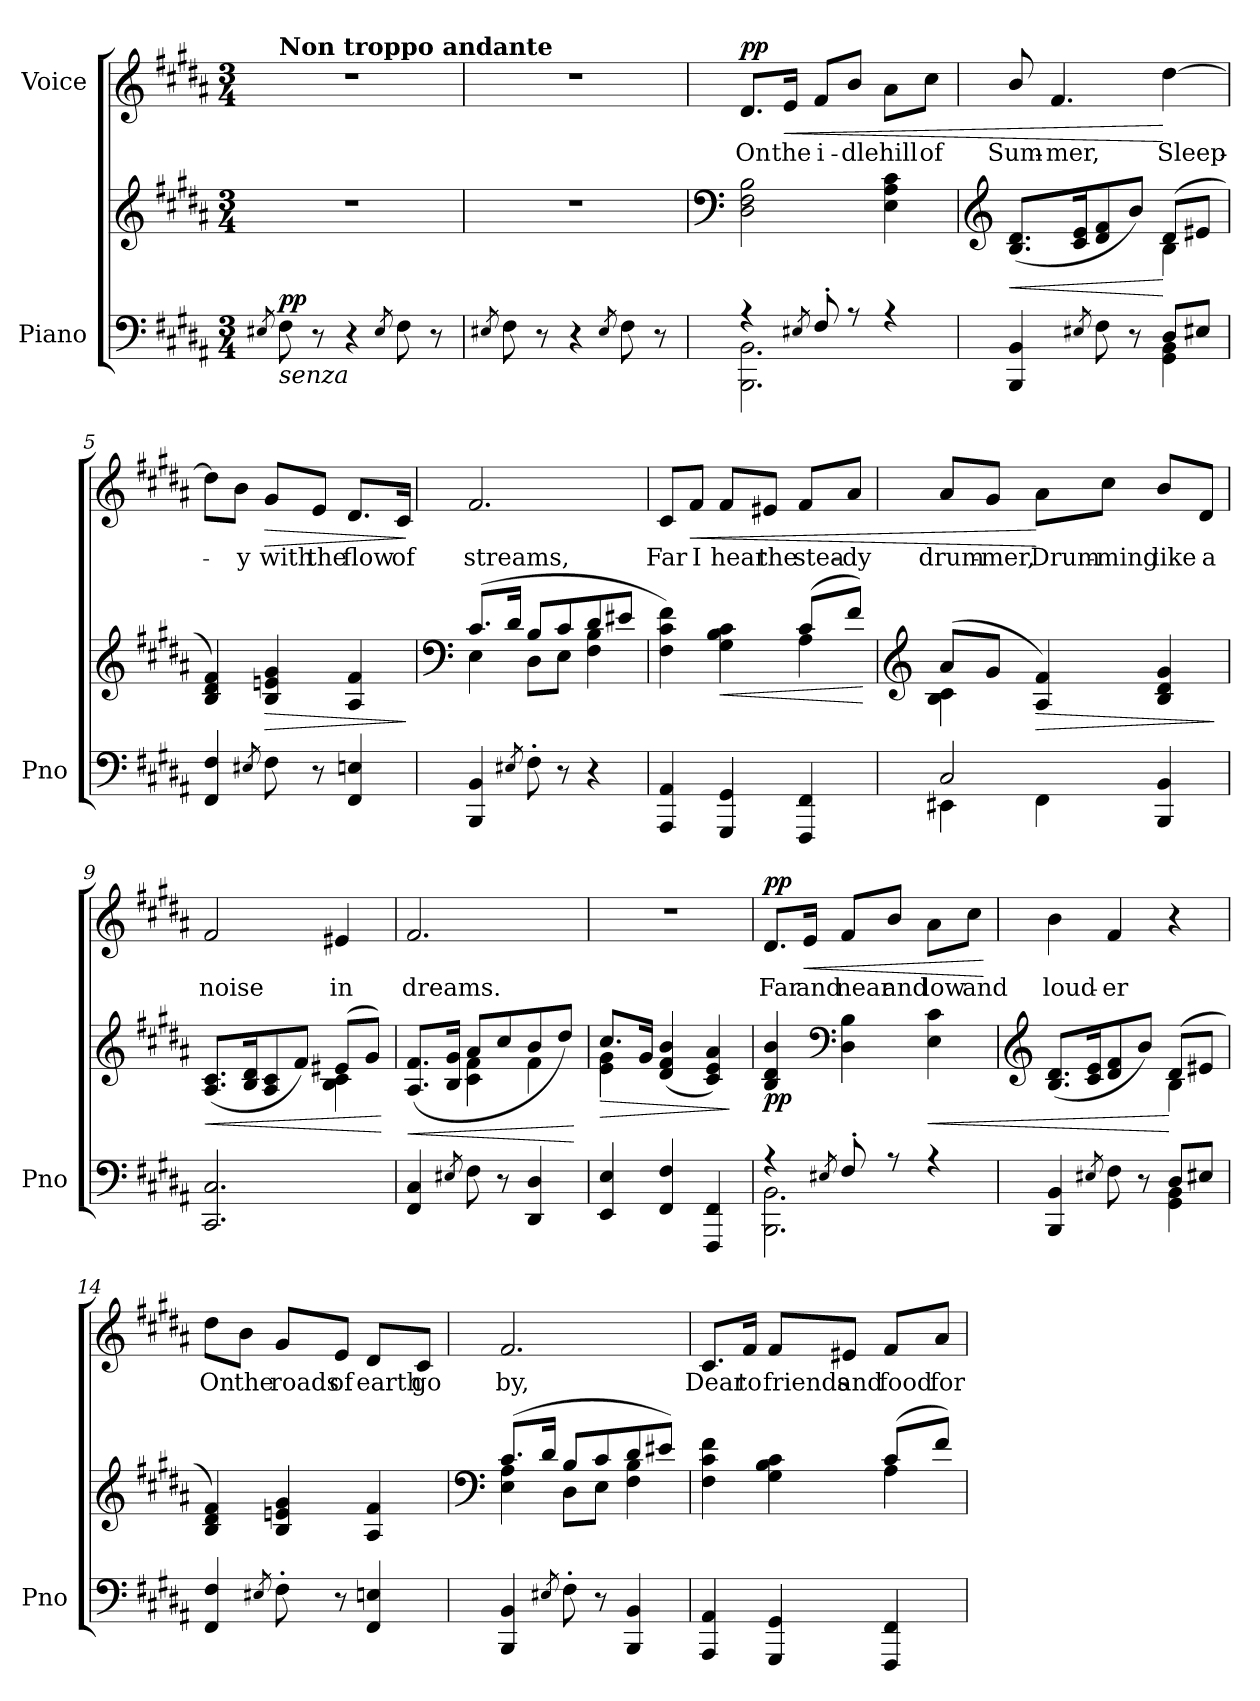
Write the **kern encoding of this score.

**kern	**kern	**dynam	**kern	**text	**dynam
*part2	*part2	*part2	*part1	*part1	*part1
*staff3	*staff2	*staff2/3	*staff1	*staff1	*staff1
*I"Piano	*	*	*I"Voice	*	*
*I'Pno	*	*	*	*	*
*clefF4	*clefG2	*	*clefG2	*	*
*k[f#c#g#d#a#]	*k[f#c#g#d#a#]	*	*k[f#c#g#d#a#]	*	*
*M3/4	*M3/4	*	*M3/4	*	*
=1	=1	=1	=1	=1	=1
8qE#X/	.	.	.	.	.
!	!	!	!LO:TX:a:B:t=Non troppo andante	!	!
!LO:TX:b:i:t=senza	!	!	!	!	!
!	!	!LO:DY:a=2	!	!	!
8F#\	2.r	pp	2.r	.	.
8r	.	.	.	.	.
4r	.	.	.	.	.
8qE#/	.	.	.	.	.
8F#\	.	.	.	.	.
8r	.	.	.	.	.
=2	=2	=2	=2	=2	=2
8qE#X/	.	.	.	.	.
8F#\	2.r	.	2.r	.	.
8r	.	.	.	.	.
4r	.	.	.	.	.
8qE#/	.	.	.	.	.
8F#\	.	.	.	.	.
8r	.	.	.	.	.
!!LO:LB:g=z
=3	=3	=3	=3	=3	=3
*	*clefF4	*	*	*	*
*^	*	*	*	*	*
!	!	!	!	!	!LO:LY:b	!LO:DY:a
4r	2.BBB\ 2.BB\	2D#\ 2F#\ 2B\	.	8.d#/L	On	pp
!	!	!	!	!	!LO:LY:b	!LO:HP:b
.	.	.	.	16e/Jk	the	<
8qE#X/	.	.	.	.	.	.
!	!	!	!	!	!LO:LY:b	!
8F#'/	.	.	.	8f#/L	i-	.
!	!	!	!	!	!LO:LY:b	!
8r	.	.	.	8b/J	-dle	.
!	!	!	!	!	!LO:LY:b	!
4r	.	4E\ 4A#\ 4c#\	.	8a#\L	hill	.
!	!	!	!	!	!LO:LY:b	!
.	.	.	.	8cc#\J	of	.
=4	=4	=4	=4	=4	=4	=4
*	*	*clefG2	*	*	*	*
!	!	!	!LO:HP:b	!	!LO:LY:b	!
*	*	*^	*	*	*	*
4BBB/ 4BB/	2ryy	(8.B/ 8.d#/L	2ryy	<	8b/	Sum-	.
!	!	!	!	!	!	!LO:LY:b	!
.	.	.	.	.	4.f#/	-mer,	.
.	.	16c#/ 16e/K	.	.	.	.	.
8qE#X/	.	.	.	.	.	.	.
8F#\	.	8d#/ 8f#/	.	.	.	.	.
8r	.	8b/J)	.	.	.	.	.
!	!	!	!	!	!	!LO:LY:b	!
8D#/L	4GG#\ 4BB\	(8d#/L	4B\	[	[4dd#\	Sleep-	[
8E#X/J	.	8e#X/J	.	.	.	.	.
*v	*v	*	*	*	*	*	*
*	*v	*v	*	*	*	*
=5	=5	=5	=5	=5	=5
4FF#/ 4F#/	4B/ 4d#/ 4f#/)	.	8dd#\L]	.	.
!	!	!	!	!LO:LY:b	!
.	.	.	8b\J	-y	.
8qE#X/	.	.	.	.	.
!	!	!LO:HP:b	!	!LO:LY:b	!LO:HP:b
8F#\	4B/ 4en/ 4g#/	>	8g#/L	with	>
!	!	!	!	!LO:LY:b	!
8r	.	.	8e/J	the	.
!	!	!	!	!LO:LY:b	!
4FF#/ 4En/	4A#/ 4f#/	.	8.d#/L	flow	.
!	!	!	!	!LO:LY:b	!
.	.	.	16c#/Jk	of	.
.	.	]	.	.	]
!!LO:LB:g=z
=6	=6	=6	=6	=6	=6
*	*clefF4	*	*	*	*
*	*^	*	*	*	*
!	!	!	!	!	!LO:LY:b	!
4BBB/ 4BB/	(8.c#/L	4E\	.	2.f#/	streams,	.
.	16d#/Jk	.	.	.	.	.
8qE#X/	.	.	.	.	.	.
8F#'\	8B/L	8D#\L	.	.	.	.
8r	8c#/	8E\J	.	.	.	.
4r	8d#/	4F#\ 4B\	.	.	.	.
.	8e#X/J	.	.	.	.	.
=7	=7	=7	=7	=7	=7	=7
!	!	!	!	!	!LO:LY:b	!
4AAA#/ 4AA#/	4F#\ 4c#\ 4f#\)	2ryy	.	8c#/L	Far	.
!	!	!	!	!	!LO:LY:b	!LO:HP:b
.	.	.	.	8f#/J	I	<
!	!	!	!LO:HP:b	!	!LO:LY:b	!
4GGG#/ 4GG#/	4G#\ 4B\ 4c#\	.	<	8f#/L	hear	.
!	!	!	!	!	!LO:LY:b	!
.	.	.	.	8e#X/J	the	.
!	!	!	!	!	!LO:LY:b	!
4FFF#/ 4FF#/	(8c#/L	4A#\	.	8f#/L	stea-	.
!	!	!	!	!	!LO:LY:b	!
.	8f#/J)	.	.	8a#/J	-dy	.
*	*v	*v	*	*	*	*
.	.	[	.	.	.
=8	=8	=8	=8	=8	=8
*	*clefG2	*	*	*	*
*^	*^	*	*	*	*
!	!	!	!	!	!	!LO:LY:b	!
2C#/	4EE#X\	(8a#/L	4B\ 4c#\	.	8a#/L	drum-	.
!	!	!	!	!	!	!LO:LY:b	!
.	.	8g#/J	.	.	8g#/J	-mer,	.
!	!	!	!	!LO:HP:b	!	!LO:LY:b	!
.	4FF#\	4A#/ 4f#/)	2ryy	>	8a#\L	Drum-	[
!	!	!	!	!	!	!LO:LY:b	!
.	.	.	.	.	8cc#\J	-ming	.
!	!	!	!	!	!	!LO:LY:b	!
4BBB/ 4BB/	4ryy	4B/ 4d#/ 4g#/	.	.	8b/L	like	.
!	!	!	!	!	!	!LO:LY:b	!
.	.	.	.	.	8d#/J	a	.
*v	*v	*	*	*	*	*	*
*	*v	*v	*	*	*	*
.	.	]	.	.	.
!!LO:PB:g=z
=9	=9	=9	=9	=9	=9
!	!	!LO:HP:b	!	!LO:LY:b	!
*	*^	*	*	*	*
2.CC#/ 2.C#/	(8.A#/ 8.c#/L	2ryy	<	2f#/	noise	.
.	16B/ 16d#/K	.	.	.	.	.
.	8A#/ 8c#/	.	.	.	.	.
.	8f#/J)	.	.	.	.	.
!	!	!	!	!	!LO:LY:b	!
.	(8e#X/L	4B\ 4c#\	.	4e#X/	in	.
.	8g#/J)	.	.	.	.	.
*	*v	*v	*	*	*	*
.	.	[	.	.	.
=10	=10	=10	=10	=10	=10
!	!	!LO:HP:b	!	!LO:LY:b	!
*	*^	*	*	*	*
4FF#/ 4C#/	(8.A#/ 8.f#/L	4ryy	<	2.f#/	dreams.	.
.	16B/ 16g#/Jk	.	.	.	.	.
8qE#X/	.	.	.	.	.	.
8F#\	8a#/L	4c#\ 4f#\	.	.	.	.
8r	8cc#/	.	.	.	.	.
4DD#/ 4D#/	8b/	4f#\	.	.	.	.
.	8dd#/J)	.	.	.	.	.
*	*v	*v	*	*	*	*
.	.	[	.	.	.
=11	=11	=11	=11	=11	=11
!	!	!LO:HP:b	!	!	!
*	*^	*	*	*	*
4EE/ 4E/	8.cc#/L	4e\ 4g#\	>	2.r	.	.
.	16g#/Jk	.	.	.	.	.
4FF#/ 4F#/	(>4d#/ 4f#/ 4b/	2ryy	.	.	.	.
4FFF#/ 4FF#/	4c#/ 4e/ 4a#/)	.	.	.	.	.
*	*v	*v	*	*	*	*
.	.	]	.	.	.
!!LO:LB:g=z
=12	=12	=12	=12	=12	=12
*^	*	*	*	*	*
!	!	!	!LO:DY:b	!	!LO:LY:b	!LO:DY:a
4r	2.BBB\ 2.BB\	4B/ 4d#/ 4b/	pp	8.d#/L	Far	pp
!	!	!	!	!	!LO:LY:b	!LO:HP:b
.	.	.	.	16e/Jk	and	<
8qE#X/	.	.	.	.	.	.
*	*	*clefF4	*	*	*	*
!	!	!	!	!	!LO:LY:b	!
8F#'/	.	4D#\ 4B\	.	8f#/L	near	.
!	!	!	!	!	!LO:LY:b	!
8r	.	.	.	8b/J	and	.
!	!	!	!LO:HP:b	!	!LO:LY:b	!
4r	.	4E\ 4c#\	<	8a#\L	low	.
!	!	!	!	!	!LO:LY:b	!
.	.	.	.	8cc#\J	and	.
*v	*v	*	*	*	*	*
.	.	.	.	.	[
=13	=13	=13	=13	=13	=13
*	*clefG2	*	*	*	*
*^	*^	*	*	*	*
!	!	!	!	!	!	!LO:LY:b	!
4BBB/ 4BB/	2ryy	(8.B/ 8.d#/L	2ryy	.	4b\	loud-	.
.	.	16c#/ 16e/K	.	.	.	.	.
8qE#X/	.	.	.	.	.	.	.
!	!	!	!	!	!	!LO:LY:b	!
8F#\	.	8d#/ 8f#/	.	.	4f#/	-er	.
8r	.	8b/J)	.	.	.	.	.
8D#/L	4GG#\ 4BB\	(8d#/L	4B\	[	4r	.	.
8E#X/J	.	8e#X/J	.	.	.	.	.
*v	*v	*	*	*	*	*	*
*	*v	*v	*	*	*	*
=14	=14	=14	=14	=14	=14
!	!	!	!	!LO:LY:b	!
4FF#/ 4F#/	4B/ 4d#/ 4f#/)	.	8dd#\L	On	.
!	!	!	!	!LO:LY:b	!
.	.	.	8b\J	the	.
8qE#X/	.	.	.	.	.
!	!	!	!	!LO:LY:b	!
8F#'\	4B/ 4en/ 4g#/	.	8g#/L	roads	.
!	!	!	!	!LO:LY:b	!
8r	.	.	8e/J	of	.
!	!	!	!	!LO:LY:b	!
4FF#/ 4En/	4A#/ 4f#/	.	8d#/L	earth	.
!	!	!	!	!LO:LY:b	!
.	.	.	8c#/J	go	.
!!LO:LB:g=z
=15	=15	=15	=15	=15	=15
*	*clefF4	*	*	*	*
*	*^	*	*	*	*
!	!	!	!	!	!LO:LY:b	!
4BBB/ 4BB/	(8.c#/L	4E\ 4A#\	.	2.f#/	by,	.
.	16d#/Jk	.	.	.	.	.
8qE#X/	.	.	.	.	.	.
8F#'\	8B/L	8D#\L	.	.	.	.
8r	8c#/	8E\J	.	.	.	.
4BBB/ 4BB/	8d#/	4F#\ 4B\	.	.	.	.
.	8e#X/J)	.	.	.	.	.
=16	=16	=16	=16	=16	=16	=16
!	!	!	!	!	!LO:LY:b	!
4AAA#/ 4AA#/	4F#\ 4c#\ 4f#\	2ryy	.	8.c#/L	Dear	.
!	!	!	!	!	!LO:LY:b	!
.	.	.	.	16f#/Jk	to	.
!	!	!	!	!	!LO:LY:b	!
4GGG#/ 4GG#/	4G#\ 4B\ 4c#\	.	.	8f#/L	friends	.
!	!	!	!	!	!LO:LY:b	!
.	.	.	.	8e#X/J	and	.
!	!	!	!	!	!LO:LY:b	!
4FFF#/ 4FF#/	(8c#/L	4A#\	.	8f#/L	food	.
!	!	!	!	!	!LO:LY:b	!
.	8f#/J)	.	.	8a#/J	for	.
*	*v	*v	*	*	*	*
=	=	=	=	=	=
*-	*-	*-	*-	*-	*-
